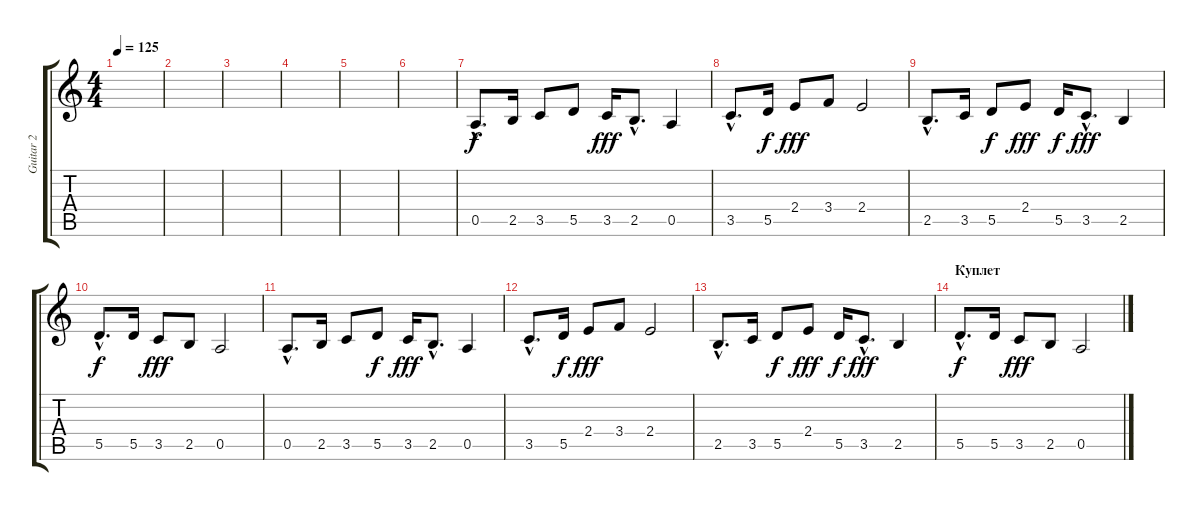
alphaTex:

\track ("Guitar 2" "Guitar 2") {instrument electricguitarclean}
\staff {score tabs}
\tuning (E4 B3 G3 D3 A2 E2) {hide}
\ts (4 4)
\tempo 125
\clef g2
\ks c
|
|
|
|
|
|
0.5{hac}.8{d} 2.5.16 3.5.8 5.5.8{dy f} 3.5.16{dy fff} 2.5{hac}.8{d} 0.5.4 |
3.5{hac}.8{d} 5.5.16{dy f} 2.4.8{dy fff} 3.4.8 2.4.2 |
2.5{hac}.8{d} 3.5.16 5.5.8{dy f} 2.4.8{dy fff} 5.5.16{dy f} 3.5{hac}.8{d dy fff} 2.5.4 |
5.5{hac}.8{d dy f} 5.5.16 3.5.8{dy fff} 2.5.8 0.5.2 |
0.5{hac}.8{d} 2.5.16 3.5.8 5.5.8{dy f} 3.5.16{dy fff} 2.5{hac}.8{d} 0.5.4 |
3.5{hac}.8{d} 5.5.16{dy f} 2.4.8{dy fff} 3.4.8 2.4.2 |
2.5{hac}.8{d} 3.5.16 5.5.8{dy f} 2.4.8{dy fff} 5.5.16{dy f} 3.5{hac}.8{d dy fff} 2.5.4 |
\section ("" "Куплет")
5.5{hac}.8{d dy f} 5.5.16 3.5.8{dy fff} 2.5.8 0.5.2
